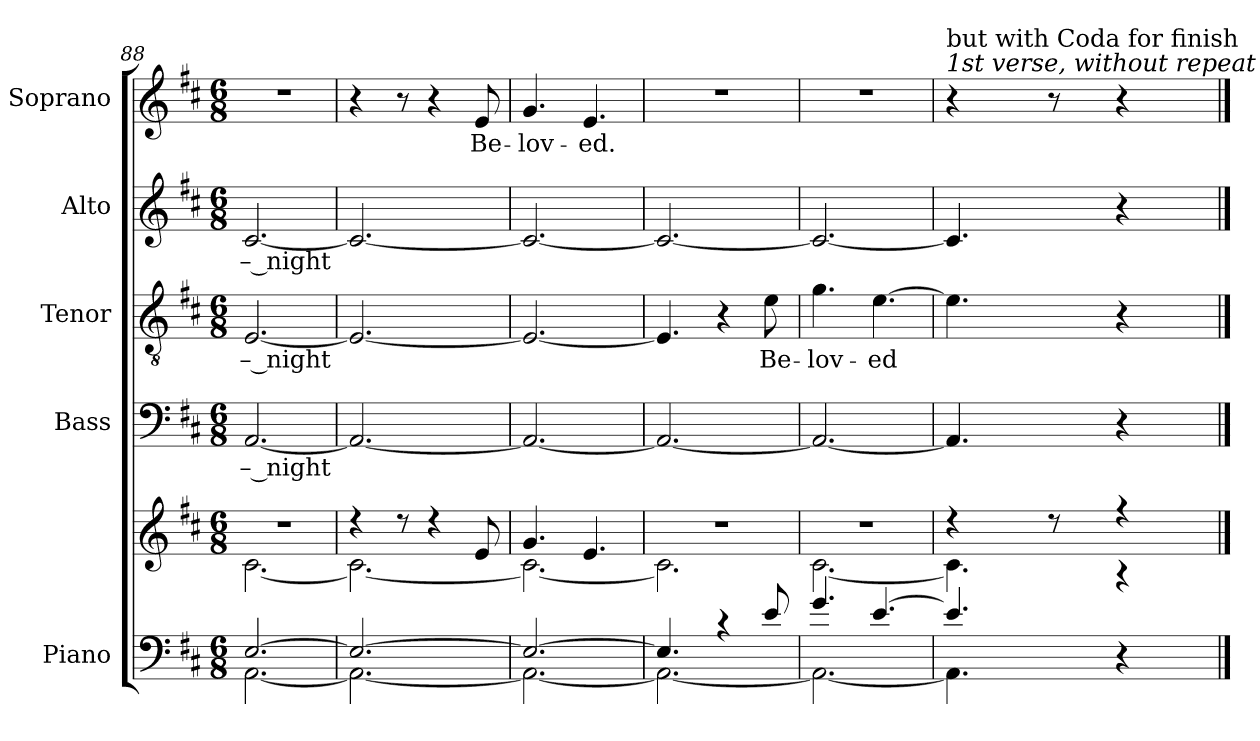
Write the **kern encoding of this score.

**kern	**kern	**kern	**text	**kern	**text	**kern	**text	**kern	**text
*part5	*part5	*part4	*part4	*part3	*part3	*part2	*part2	*part1	*part1
*staff6	*staff5	*staff4	*staff4	*staff3	*staff3	*staff2	*staff2	*staff1	*staff1
*I"Piano	*	*I"Bass	*	*I"Tenor	*	*I"Alto	*	*I"Soprano	*
*I'Pno	*	*I'B.	*	*I'T.	*	*I'A.	*	*I'S.	*
*clefF4	*clefG2	*clefF4	*	*clefGv2	*	*clefG2	*	*clefG2	*
*k[f#c#]	*k[f#c#]	*k[f#c#]	*	*k[f#c#]	*	*k[f#c#]	*	*k[f#c#]	*
*M6/8	*M6/8	*M6/8	*	*M6/8	*	*M6/8	*	*M6/8	*
=88	=88	=88	=88	=88	=88	=88	=88	=88	=88
*^	*^	*	*	*	*	*	*	*	*
[2.E/	[2.AA\	2.r	[2.c#\	[2.AA/	-– night	[2.E/	-– night	[2.c#/	-– night	2.r	.
=89	=89	=89	=89	=89	=89	=89	=89	=89	=89	=89	=89
2.E/_	2.AA\_	4r	2.c#\_	2.AA/_	.	2.E/_	.	2.c#/_	.	4r	.
.	.	8r	.	.	.	.	.	.	.	8r	.
.	.	4r	.	.	.	.	.	.	.	4r	.
.	.	8e/	.	.	.	.	.	.	.	8e/	Be-
=90	=90	=90	=90	=90	=90	=90	=90	=90	=90	=90	=90
2.E/_	2.AA\_	4.g/	2.c#\_	2.AA/_	.	2.E/_	.	2.c#/_	.	4.g/	-lov-
.	.	4.e/	.	.	.	.	.	.	.	4.e/	-ed.
=91	=91	=91	=91	=91	=91	=91	=91	=91	=91	=91	=91
4.E/]	2.AA\_	2.r	2.c#\]	2.AA/_	.	4.E/]	.	2.c#/_	.	2.r	.
4r	.	.	.	.	.	4r	.	.	.	.	.
8e/	.	.	.	.	.	8e\	Be-	.	.	.	.
=92	=92	=92	=92	=92	=92	=92	=92	=92	=92	=92	=92
4.g/	2.AA\_	2.r	[2.c#\	2.AA/_	.	4.g\	-lov-	2.c#/_	.	2.r	.
[4.e/	.	.	.	.	.	[4.e\	-ed	.	.	.	.
=93	=93	=93	=93	=93	=93	=93	=93	=93	=93	=93	=93
!	!	!	!	!	!	!	!	!	!	!LO:TX:i:t=1st verse, without repeat	!
!	!	!	!	!	!	!	!	!	!	!LO:TX:t=but with Coda for finish	!
4.e/]	4.AA\]	4r	4.c#\]	4.AA/]	.	4.e\]	.	4.c#/]	.	4r	.
.	.	8r	.	.	.	.	.	.	.	8r	.
4r	4ryy	4r	4r	4r	.	4r	.	4r	.	4r	.
*v	*v	*	*	*	*	*	*	*	*	*	*
*	*v	*v	*	*	*	*	*	*	*	*
==	==	==	==	==	==	==	==	==	==
*-	*-	*-	*-	*-	*-	*-	*-	*-	*-
